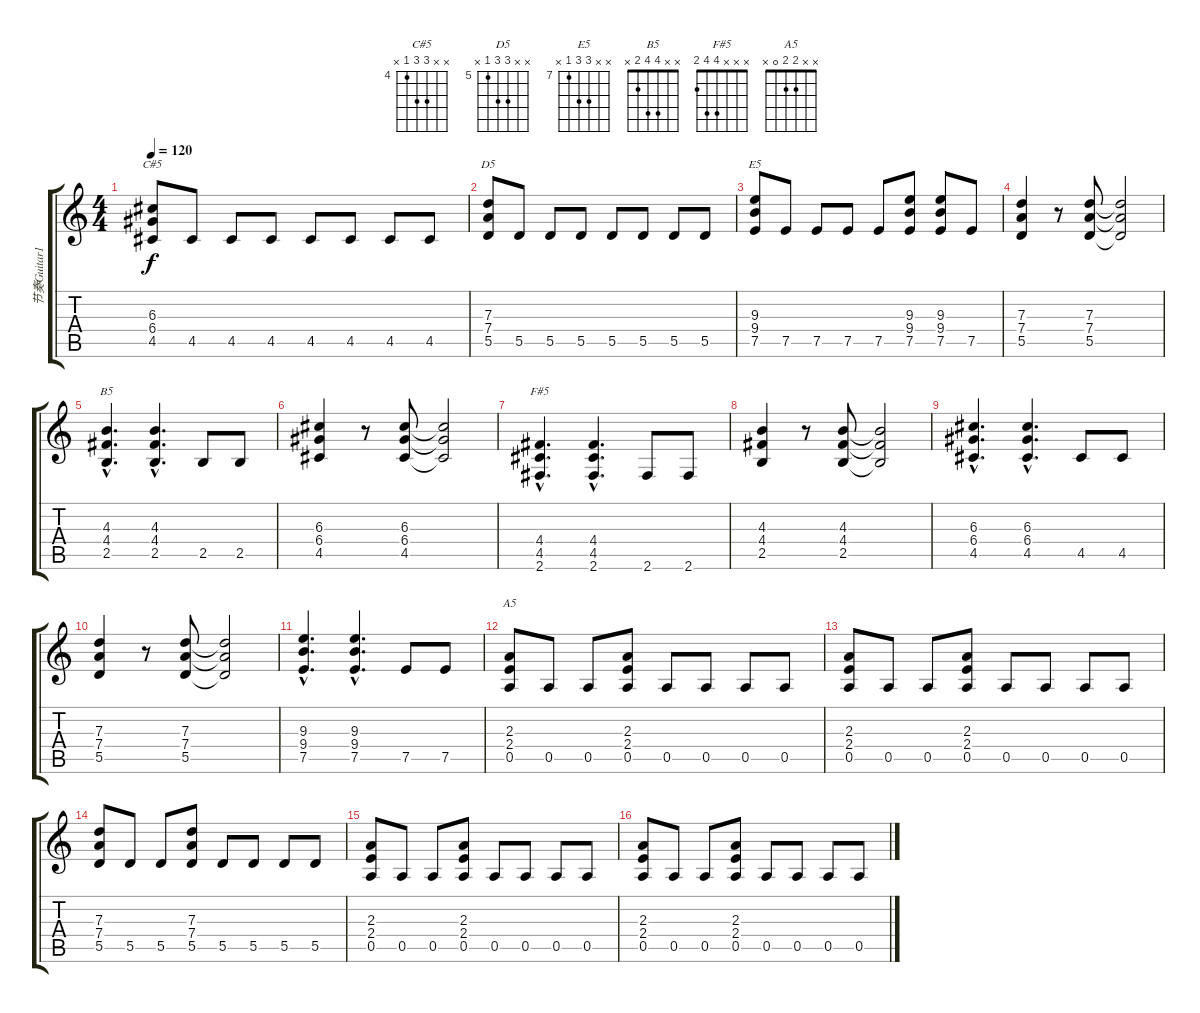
\track ("节奏Guitar1" "节奏Guitar1") {instrument distortionguitar}
\staff {score tabs}
\tuning (E4 B3 G3 D3 A2 E2) {hide}
\chord ("C#5" x x 6 6 4 x) {firstfret 4}
\chord ("D5" x x 7 7 5 x) {firstfret 5}
\chord ("E5" x x 9 9 7 x) {firstfret 7}
\chord ("B5" x x 4 4 2 x)
\chord ("F#5" x x x 4 4 2)
\chord ("A5" x x 2 2 0 x)
\ts (4 4)
\tempo 120
\clef g2
\ks c
(6.3 6.4 4.5).8{ch "C#5" dy f} 4.5.8 4.5.8 4.5.8 4.5.8 4.5.8 4.5.8 4.5.8 |
(7.3 7.4 5.5).8{ch "D5"} 5.5.8 5.5.8 5.5.8 5.5.8 5.5.8 5.5.8 5.5.8 |
(9.3 9.4 7.5).8{ch "E5"} 7.5.8 7.5.8 7.5.8 7.5.8 (9.3 9.4 7.5).8 (9.3 9.4 7.5).8 7.5.8 |
(7.3 7.4 5.5).4 r.8 (7.3 7.4 5.5).8 (7.3{t} 7.4{t} 5.5{t}).2 |
(4.3{hac} 4.4{hac} 2.5{hac}).4{d ch "B5"} (4.3{hac} 4.4{hac} 2.5{hac}).4{d} 2.5.8 2.5.8 |
(6.3 6.4 4.5).4 r.8 (6.3 6.4 4.5).8 (6.3{t} 6.4{t} 4.5{t}).2 |
(4.4{hac} 4.5{hac} 2.6{hac}).4{d ch "F#5"} (4.4{hac} 4.5{hac} 2.6{hac}).4{d} 2.6.8 2.6.8 |
(4.3 4.4 2.5).4 r.8 (4.3 4.4 2.5).8 (4.3{t} 4.4{t} 2.5{t}).2 |
(6.3{hac} 6.4{hac} 4.5{hac}).4{d} (6.3{hac} 6.4{hac} 4.5{hac}).4{d} 4.5.8 4.5.8 |
(7.3 7.4 5.5).4 r.8 (7.3 7.4 5.5).8 (7.3{t} 7.4{t} 5.5{t}).2 |
(9.3{hac} 9.4{hac} 7.5{hac}).4{d} (9.3{hac} 9.4{hac} 7.5{hac}).4{d} 7.5.8 7.5.8 |
(2.3 2.4 0.5).8{ch "A5"} 0.5.8 0.5.8 (2.3 2.4 0.5).8 0.5.8 0.5.8 0.5.8 0.5.8 |
(2.3 2.4 0.5).8 0.5.8 0.5.8 (2.3 2.4 0.5).8 0.5.8 0.5.8 0.5.8 0.5.8 |
(7.3 7.4 5.5).8 5.5.8 5.5.8 (7.3 7.4 5.5).8 5.5.8 5.5.8 5.5.8 5.5.8 |
(2.3 2.4 0.5).8 0.5.8 0.5.8 (2.3 2.4 0.5).8 0.5.8 0.5.8 0.5.8 0.5.8 |
(2.3 2.4 0.5).8 0.5.8 0.5.8 (2.3 2.4 0.5).8 0.5.8 0.5.8 0.5.8 0.5.8
